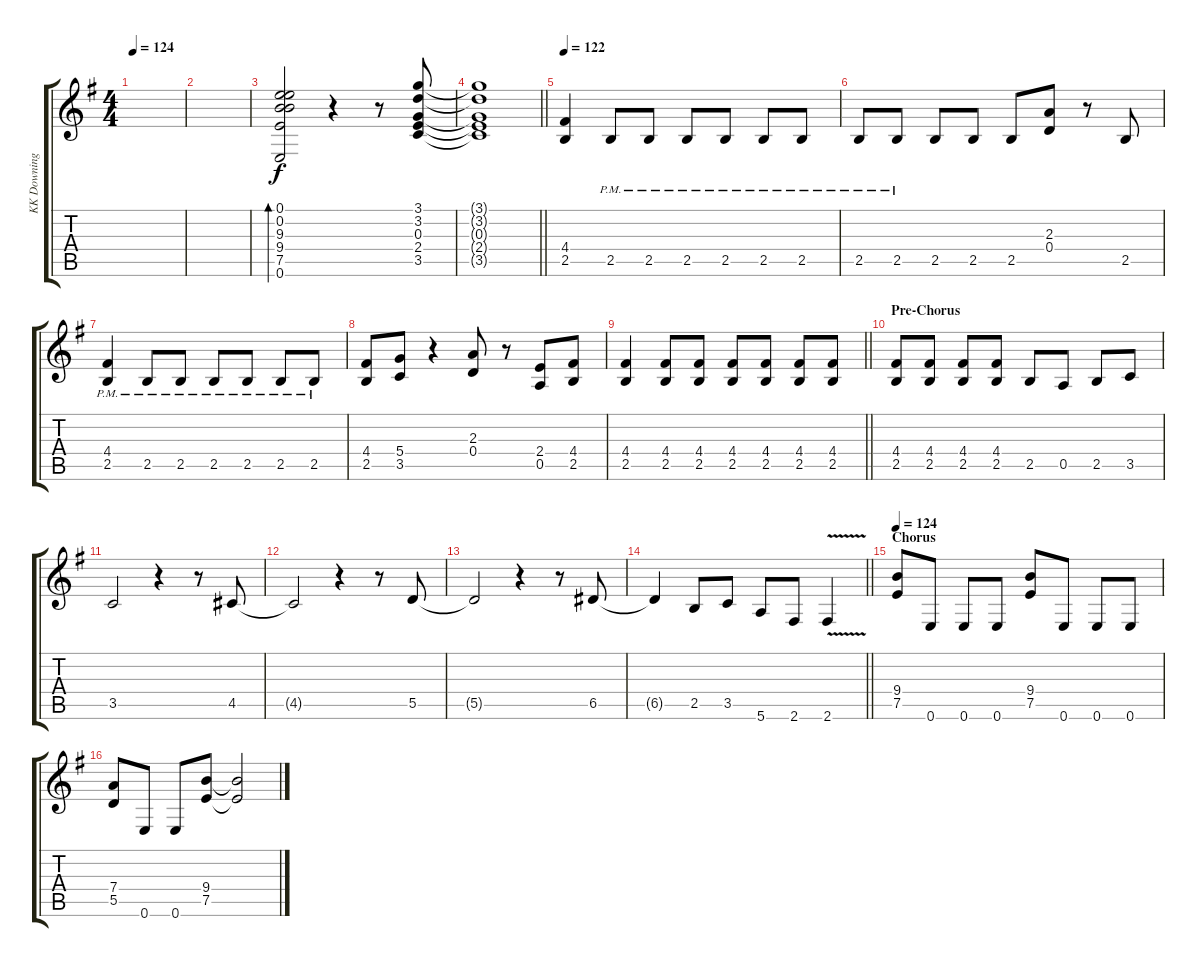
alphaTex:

\track ("KK Downing" "KK Downing") {instrument distortionguitar}
\staff {score tabs}
\tuning (E4 B3 G3 D3 A2 E2) {hide}
\ts (4 4)
\tempo 124
\clef g2
\ks g
|
|
(0.1 0.2 9.3 9.4 7.5 0.6).2{bd 120} r.4 r.8 (3.1 3.2 0.3 2.4 3.5).8 |
\barLineRight lightlight
(3.1{t} 3.2{t} 0.3{t} 2.4{t} 3.5{t}).1{dy f} |
\tempo 122
(4.4 2.5).4 2.5{pm}.8 2.5{pm}.8 2.5{pm}.8 2.5{pm}.8 2.5{pm}.8 2.5{pm}.8 |
2.5{pm}.8 2.5{pm}.8 2.5.8 2.5.8 2.5.8 (2.3 0.4).8 r.8 2.5.8 |
(4.4 2.5{pm}).4 2.5{pm}.8 2.5{pm}.8 2.5{pm}.8 2.5{pm}.8 2.5{pm}.8 2.5{pm}.8 |
(4.4 2.5).8 (5.4 3.5).8 r.4 (2.3 0.4).8 r.8 (2.4 0.5).8 (4.4 2.5).8 |
\barLineRight lightlight
(4.4 2.5).4 (4.4 2.5).8 (4.4 2.5).8 (4.4 2.5).8 (4.4 2.5).8 (4.4 2.5).8 (4.4 2.5).8 |
\section ("" "Pre-Chorus")
(4.4 2.5).8 (4.4 2.5).8 (4.4 2.5).8 (4.4 2.5).8 2.5.8 0.5.8 2.5.8 3.5.8 |
3.5.2 r.4 r.8 4.5.8 |
4.5{t}.2 r.4 r.8 5.5.8 |
5.5{t}.2 r.4 r.8 6.5.8 |
\barLineRight lightlight
6.5{t}.4 2.5.8 3.5.8 5.6.8 2.6.8 2.6{v}.4 |
\section ("" "Chorus")
\tempo 124
(9.4 7.5).8{volume 12} 0.6.8 0.6.8 0.6.8 (9.4 7.5).8 0.6.8 0.6.8 0.6.8 |
(7.4 5.5).8 0.6.8 0.6.8 (9.4 7.5).8 (9.4{t} 7.5{t}).2
